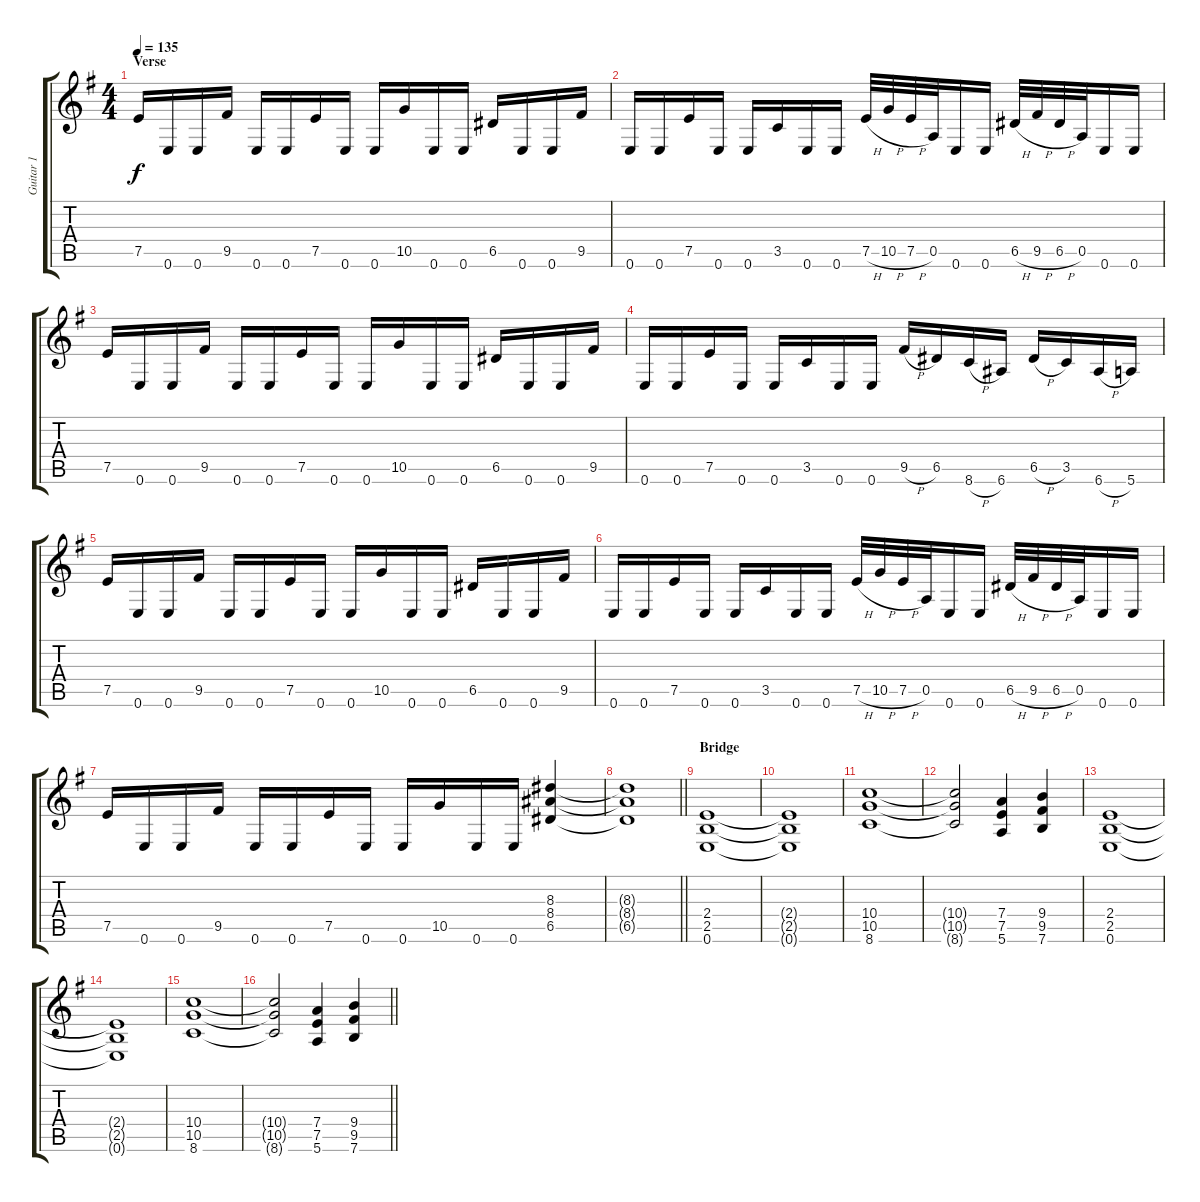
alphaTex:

\track ("Guitar 1" "Guitar 1") {instrument distortionguitar}
\staff {score tabs}
\tuning (E4 B3 G3 D3 A2 E2) {hide}
\ts (4 4)
\section ("" "Verse")
\tempo 135
\clef g2
\ks eminor
7.5.16{dy f} 0.6.16 0.6.16 9.5.16 0.6.16 0.6.16 7.5.16 0.6.16 0.6.16 10.5.16 0.6.16 0.6.16 6.5.16 0.6.16 0.6.16 9.5.16 |
0.6.16 0.6.16 7.5.16 0.6.16 0.6.16 3.5.16 0.6.16 0.6.16 7.5{h}.32 10.5{h}.32 7.5{h}.32 0.5.32 0.6.16 0.6.16 6.5{h}.32 9.5{h}.32 6.5{h}.32 0.5.32 0.6.16 0.6.16 |
7.5.16 0.6.16 0.6.16 9.5.16 0.6.16 0.6.16 7.5.16 0.6.16 0.6.16 10.5.16 0.6.16 0.6.16 6.5.16 0.6.16 0.6.16 9.5.16 |
0.6.16 0.6.16 7.5.16 0.6.16 0.6.16 3.5.16 0.6.16 0.6.16 9.5{h}.16 6.5.16 8.6{h}.16 6.6.16 6.5{h}.16 3.5.16 6.6{h}.16 5.6.16 |
7.5.16 0.6.16 0.6.16 9.5.16 0.6.16 0.6.16 7.5.16 0.6.16 0.6.16 10.5.16 0.6.16 0.6.16 6.5.16 0.6.16 0.6.16 9.5.16 |
0.6.16 0.6.16 7.5.16 0.6.16 0.6.16 3.5.16 0.6.16 0.6.16 7.5{h}.32 10.5{h}.32 7.5{h}.32 0.5.32 0.6.16 0.6.16 6.5{h}.32 9.5{h}.32 6.5{h}.32 0.5.32 0.6.16 0.6.16 |
7.5.16 0.6.16 0.6.16 9.5.16 0.6.16 0.6.16 7.5.16 0.6.16 0.6.16 10.5.16 0.6.16 0.6.16 (8.3 8.4 6.5).4 |
\barLineRight lightlight
(8.3{t} 8.4{t} 6.5{t}).1 |
\section ("" "Bridge ")
(2.4 2.5 0.6).1 |
(2.4{t} 2.5{t} 0.6{t}).1 |
(10.4 10.5 8.6).1 |
(10.4{t} 10.5{t} 8.6{t}).2 (7.4 7.5 5.6).4 (9.4 9.5 7.6).4 |
(2.4 2.5 0.6).1 |
(2.4{t} 2.5{t} 0.6{t}).1 |
(10.4 10.5 8.6).1 |
\barLineRight lightlight
(10.4{t} 10.5{t} 8.6{t}).2 (7.4 7.5 5.6).4 (9.4 9.5 7.6).4
